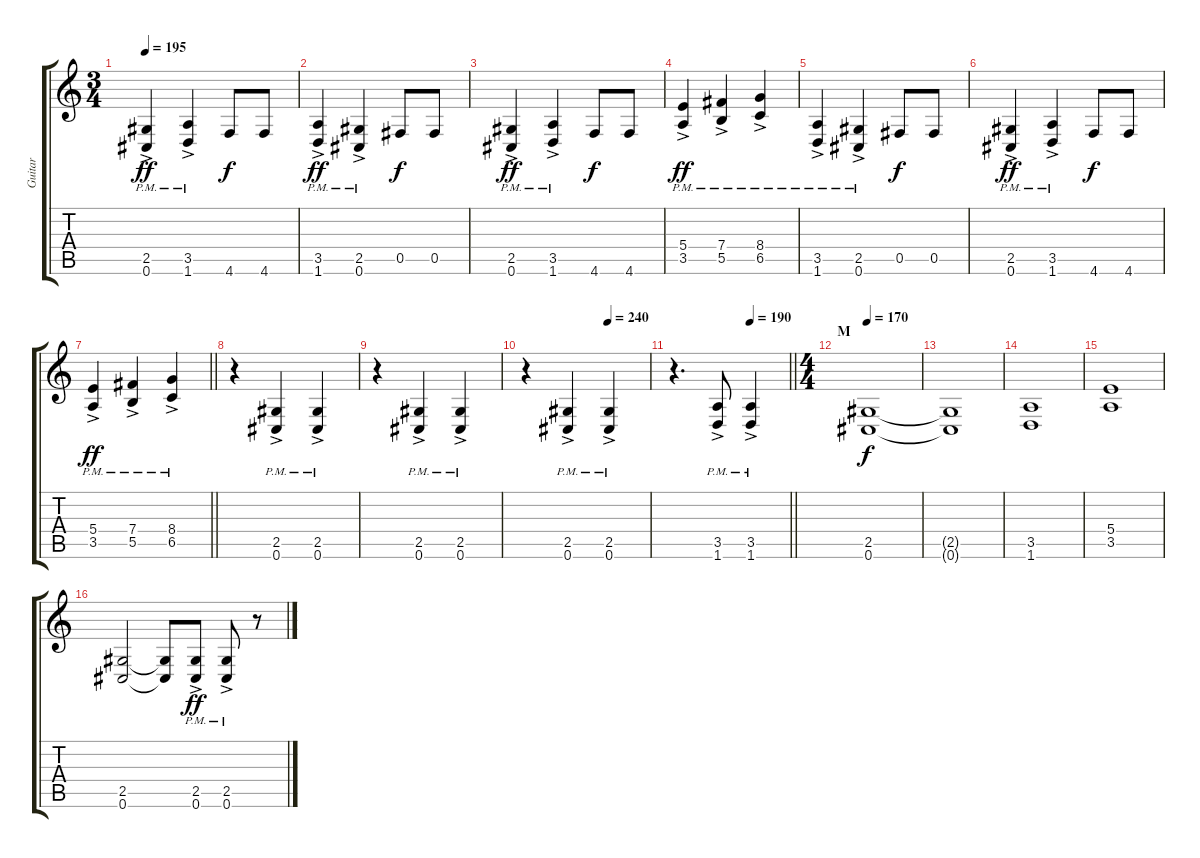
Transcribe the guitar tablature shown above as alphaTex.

\track ("Guitar" "Guitar") {instrument distortionguitar}
\staff {score tabs}
\tuning (Db4 Ab3 E3 B2 Gb2 Db2) {hide}
\ts (3 4)
\tempo 195
\clef g2
\ks c
(2.5{ac pm} 0.6{ac pm}).4{dy ff} (3.5{ac pm} 1.6{ac pm}).4 4.6.8{dy f} 4.6.8 |
(3.5{ac pm} 1.6{ac pm}).4{dy ff} (2.5{ac pm} 0.6{ac pm}).4 0.5.8{dy f} 0.5.8 |
(2.5{ac pm} 0.6{ac pm}).4{dy ff} (3.5{ac pm} 1.6{ac pm}).4 4.6.8{dy f} 4.6.8 |
(5.4{ac pm} 3.5{ac pm}).4{dy ff} (7.4{ac pm} 5.5{ac pm}).4 (8.4{ac pm} 6.5{ac pm}).4 |
(3.5{ac pm} 1.6{ac pm}).4 (2.5{ac pm} 0.6{ac pm}).4 0.5.8{dy f} 0.5.8 |
(2.5{ac pm} 0.6{ac pm}).4{dy ff} (3.5{ac pm} 1.6{ac pm}).4 4.6.8{dy f} 4.6.8 |
\barLineRight lightlight
(5.4{ac pm} 3.5{ac pm}).4{dy ff} (7.4{ac pm} 5.5{ac pm}).4 (8.4{ac pm} 6.5{ac pm}).4 |
\section ("" "")
r.4 (2.5{ac pm} 0.6{ac pm}).4 (2.5{ac pm} 0.6{ac pm}).4 |
r.4 (2.5{ac pm} 0.6{ac pm}).4 (2.5{ac pm} 0.6{ac pm}).4 |
\tempo (240 0.6666666666666666)
r.4 (2.5{ac pm} 0.6{ac pm}).4 (2.5{ac pm} 0.6{ac pm}).4 |
\tempo (190 0.6666666666666666)
\barLineRight lightlight
r.4{d} (3.5{ac pm} 1.6{ac pm}).8 (3.5{ac pm} 1.6{ac pm}).4 |
\ts (4 4)
\section ("" "M")
\tempo 170
(2.5 0.6).1{dy f} |
(2.5{t} 0.6{t}).1 |
(3.5 1.6).1 |
(5.4 3.5).1 |
(2.5 0.6).2 (2.5{t} 0.6{t}).8 (2.5{ac pm} 0.6{ac pm}).8{dy ff} (2.5{ac pm} 0.6{ac pm}).8 r.8
